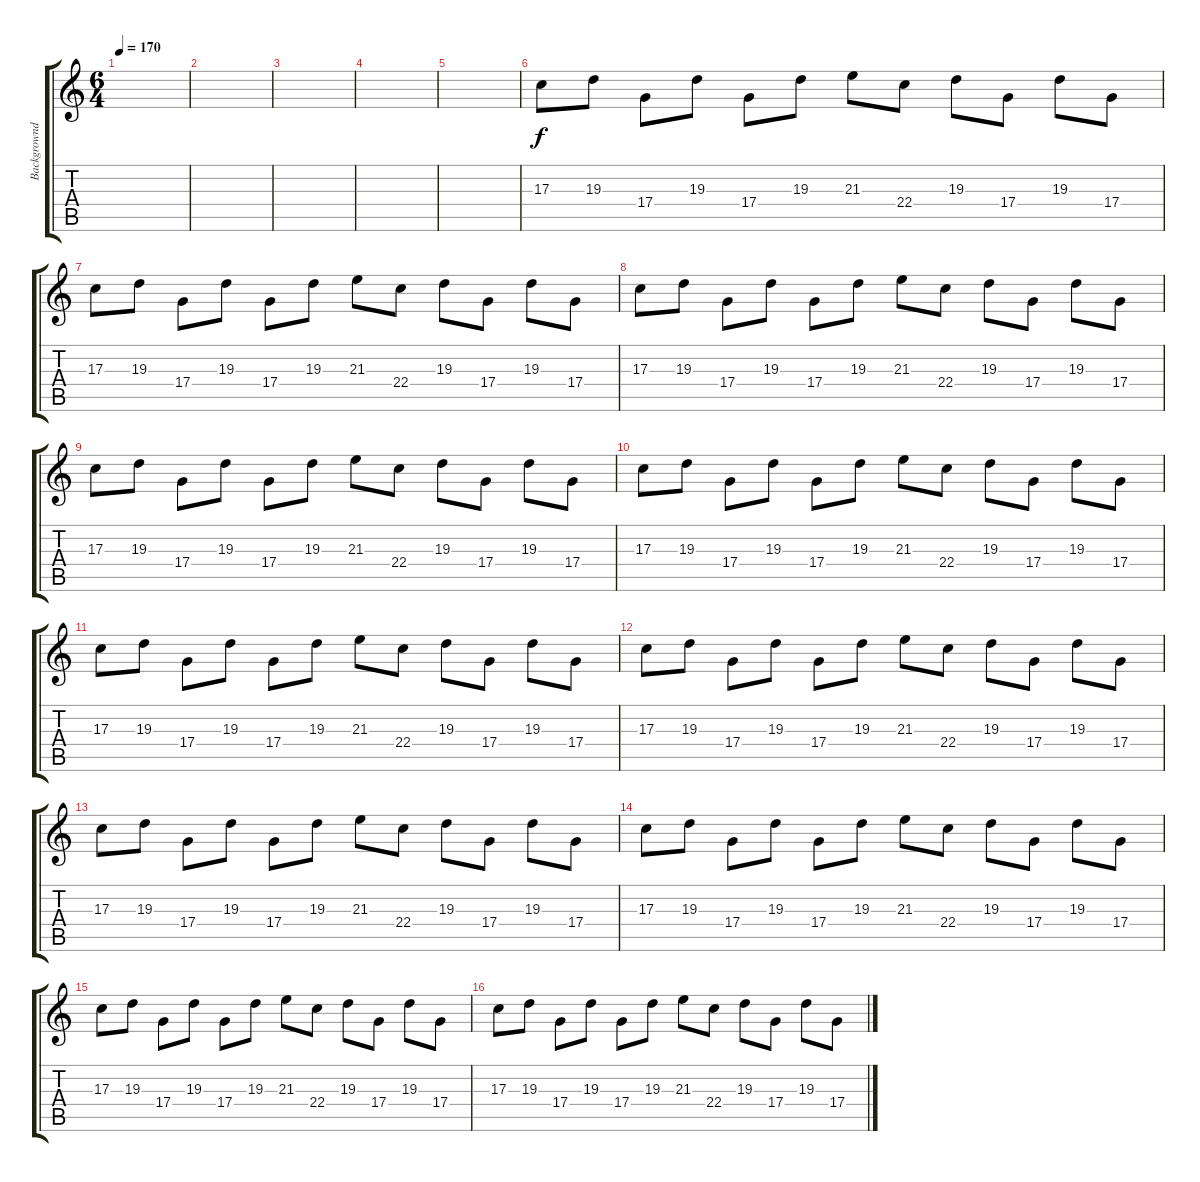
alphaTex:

\track ("Backgrownd Bells" "Backgrownd") {instrument vibraphone}
\staff {score tabs}
\tuning (E4 B3 G3 D3 A2 E2) {hide}
\ts (6 4)
\tempo 170
\clef g2
\ks c
|
|
|
|
|
17.3.8 19.3.8 17.4.8 19.3.8 17.4.8 19.3.8 21.3.8 22.4.8 19.3.8 17.4.8 19.3.8 17.4.8 |
17.3.8 19.3.8 17.4.8 19.3.8 17.4.8 19.3.8 21.3.8 22.4.8 19.3.8 17.4.8 19.3.8 17.4.8 |
17.3.8 19.3.8 17.4.8 19.3.8 17.4.8 19.3.8 21.3.8 22.4.8 19.3.8 17.4.8 19.3.8 17.4.8 |
17.3.8 19.3.8 17.4.8 19.3.8 17.4.8 19.3.8 21.3.8 22.4.8 19.3.8 17.4.8 19.3.8 17.4.8 |
17.3.8 19.3.8 17.4.8 19.3.8 17.4.8 19.3.8 21.3.8 22.4.8 19.3.8 17.4.8 19.3.8 17.4.8 |
17.3.8 19.3.8 17.4.8 19.3.8 17.4.8 19.3.8 21.3.8 22.4.8 19.3.8 17.4.8 19.3.8 17.4.8 |
17.3.8 19.3.8 17.4.8 19.3.8 17.4.8 19.3.8 21.3.8 22.4.8 19.3.8 17.4.8 19.3.8 17.4.8 |
17.3.8 19.3.8 17.4.8 19.3.8 17.4.8 19.3.8 21.3.8 22.4.8 19.3.8 17.4.8 19.3.8 17.4.8 |
17.3.8 19.3.8 17.4.8 19.3.8 17.4.8 19.3.8 21.3.8 22.4.8 19.3.8 17.4.8 19.3.8 17.4.8 |
17.3.8 19.3.8 17.4.8 19.3.8 17.4.8 19.3.8 21.3.8 22.4.8 19.3.8 17.4.8 19.3.8 17.4.8 |
17.3.8 19.3.8 17.4.8 19.3.8 17.4.8 19.3.8 21.3.8 22.4.8 19.3.8 17.4.8 19.3.8 17.4.8
